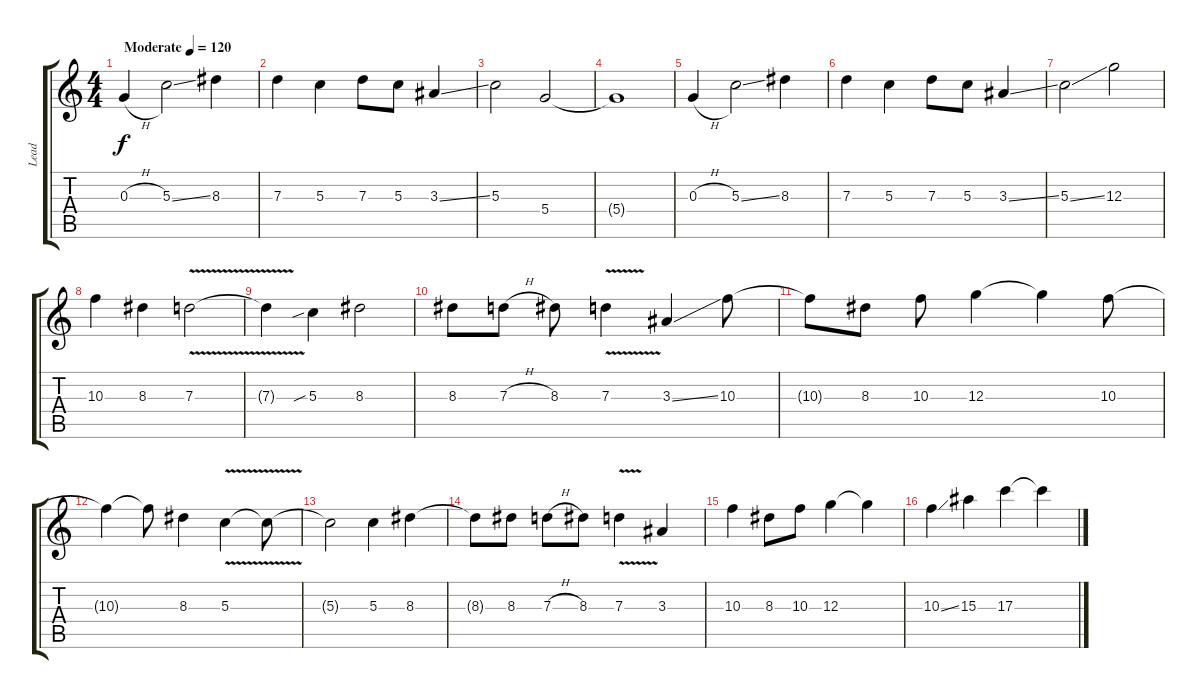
\track ("Lead" "Lead") {instrument overdrivenguitar}
\staff {score tabs}
\tuning (E4 B3 G3 D3 A2 E2) {hide}
\ts (4 4)
\tempo (120 "Moderate")
\clef g2
\ks c
0.3{h}.4{dy f instrument overdrivenguitar} 5.3{ss}.2 8.3.4 |
7.3.4 5.3.4 7.3.8 5.3.8 3.3{ss}.4 |
5.3.2 5.4.2 |
5.4{t}.1 |
0.3{h}.4 5.3{ss}.2 8.3.4 |
7.3.4 5.3.4 7.3.8 5.3.8 3.3{ss}.4 |
5.3{ss}.2 12.3.2 |
10.3.4 8.3.4 7.3{v}.2 |
7.3{t}.4 5.3{sib}.4 8.3.2 |
8.3.8 7.3{h}.8 8.3.8 7.3{v}.4 3.3{ss}.4 10.3.8 |
10.3{t}.8 8.3.8 10.3.8 12.3.4 12.3{t}.4 10.3.8 |
10.3{t}.4 10.3{t}.8 8.3.4 5.3{v}.4 5.3{t}.8 |
5.3{t}.2 5.3.4 8.3.4 |
8.3{t}.8 8.3.8 7.3{h}.8 8.3.8 7.3{v}.4 3.3.4 |
10.3.4 8.3.8 10.3.8 12.3.4 12.3{t}.4 |
10.3{ss}.4 15.3.4 17.3.4 17.3{t}.4
